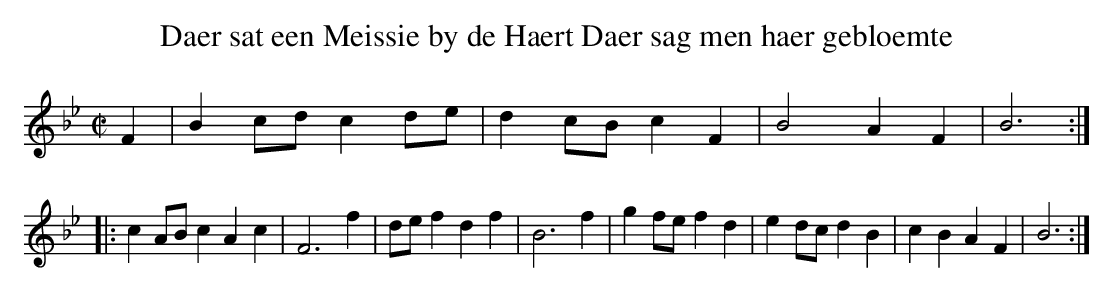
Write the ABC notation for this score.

X:1
T:Daer sat een Meissie by de Haert Daer sag men haer gebloemte
M:C|
K:Bbmaj
F2|B2cdc2de|d2cBc2F2|B4A2F2|B6:|
|:c2ABc2A2c2|F6f2|def2d2f2|B6f2|g2fef2d2|e2dcd2B2|c2B2A2F2|B6:|
